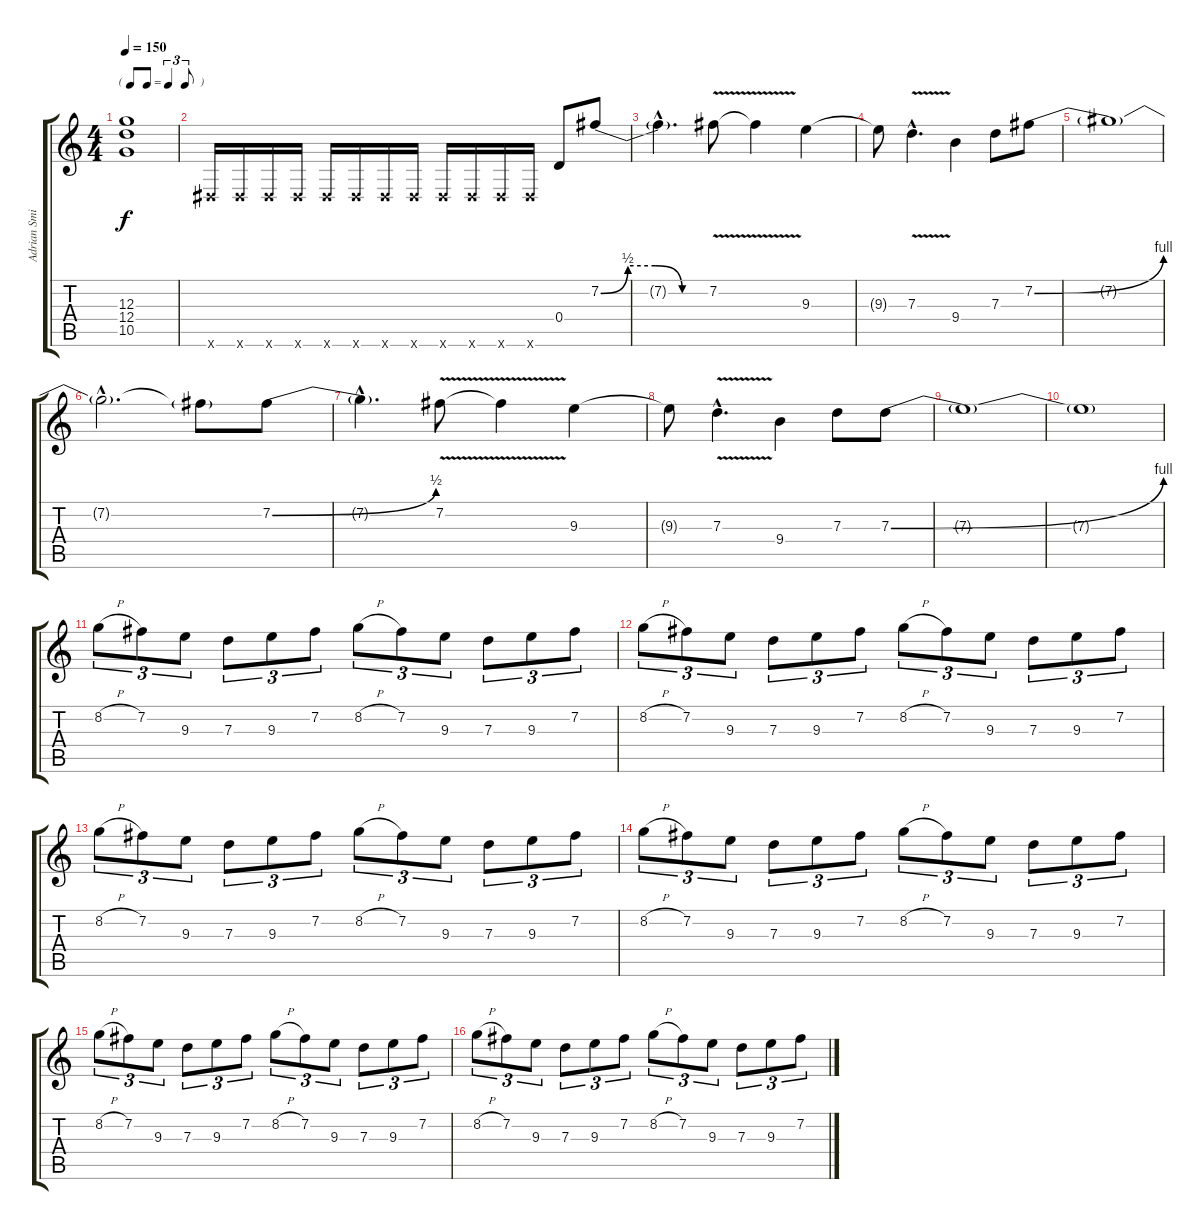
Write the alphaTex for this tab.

\track ("Adrian Smith" "Adrian Smi") {instrument overdrivenguitar}
\staff {score tabs}
\tuning (E4 B3 G3 D3 A2 E2) {hide}
\ts (4 4)
\tf triplet8th
\tempo 150
\clef g2
\ks c
(12.3{t} 12.4{t} 10.5{t}).1{dy f} |
-1.6{x}.16 -1.6{x}.16 -1.6{x}.16 -1.6{x}.16 -1.6{x}.16 -1.6{x}.16 -1.6{x}.16 -1.6{x}.16 -1.6{x}.16 -1.6{x}.16 -1.6{x}.16 -1.6{x}.16 0.4.8 7.2{be (custom 0 0 15 2 30 2 45 0 60 0)}.8 |
7.2{hac t}.4{d} 7.2{v}.8 7.2{t}.4 9.3.4 |
9.3{t}.8 7.3{v hac}.4{d} 9.4.4 7.3.8 7.2{be (bend 0 0 60 4)}.8 |
7.2{t}.1 |
7.2{hac t}.2{d} 7.2{t}.8 7.2{be (bend 0 0 60 2)}.8 |
7.2{hac t}.4{d} 7.2{v}.8 7.2{t}.4 9.3.4 |
9.3{t}.8 7.3{v hac}.4{d} 9.4.4 7.3.8 7.3{be (bend 0 0 60 4)}.8 |
7.3{t}.1 |
7.3{t}.1 |
8.2{h}.8{tu (3 2)} 7.2.8{tu (3 2)} 9.3.8{tu (3 2)} 7.3.8{tu (3 2)} 9.3.8{tu (3 2)} 7.2.8{tu (3 2)} 8.2{h}.8{tu (3 2)} 7.2.8{tu (3 2)} 9.3.8{tu (3 2)} 7.3.8{tu (3 2)} 9.3.8{tu (3 2)} 7.2.8{tu (3 2)} |
8.2{h}.8{tu (3 2)} 7.2.8{tu (3 2)} 9.3.8{tu (3 2)} 7.3.8{tu (3 2)} 9.3.8{tu (3 2)} 7.2.8{tu (3 2)} 8.2{h}.8{tu (3 2)} 7.2.8{tu (3 2)} 9.3.8{tu (3 2)} 7.3.8{tu (3 2)} 9.3.8{tu (3 2)} 7.2.8{tu (3 2)} |
8.2{h}.8{tu (3 2)} 7.2.8{tu (3 2)} 9.3.8{tu (3 2)} 7.3.8{tu (3 2)} 9.3.8{tu (3 2)} 7.2.8{tu (3 2)} 8.2{h}.8{tu (3 2)} 7.2.8{tu (3 2)} 9.3.8{tu (3 2)} 7.3.8{tu (3 2)} 9.3.8{tu (3 2)} 7.2.8{tu (3 2)} |
8.2{h}.8{tu (3 2)} 7.2.8{tu (3 2)} 9.3.8{tu (3 2)} 7.3.8{tu (3 2)} 9.3.8{tu (3 2)} 7.2.8{tu (3 2)} 8.2{h}.8{tu (3 2)} 7.2.8{tu (3 2)} 9.3.8{tu (3 2)} 7.3.8{tu (3 2)} 9.3.8{tu (3 2)} 7.2.8{tu (3 2)} |
8.2{h}.8{tu (3 2)} 7.2.8{tu (3 2)} 9.3.8{tu (3 2)} 7.3.8{tu (3 2)} 9.3.8{tu (3 2)} 7.2.8{tu (3 2)} 8.2{h}.8{tu (3 2)} 7.2.8{tu (3 2)} 9.3.8{tu (3 2)} 7.3.8{tu (3 2)} 9.3.8{tu (3 2)} 7.2.8{tu (3 2)} |
8.2{h}.8{tu (3 2)} 7.2.8{tu (3 2)} 9.3.8{tu (3 2)} 7.3.8{tu (3 2)} 9.3.8{tu (3 2)} 7.2.8{tu (3 2)} 8.2{h}.8{tu (3 2)} 7.2.8{tu (3 2)} 9.3.8{tu (3 2)} 7.3.8{tu (3 2)} 9.3.8{tu (3 2)} 7.2.8{tu (3 2)}
